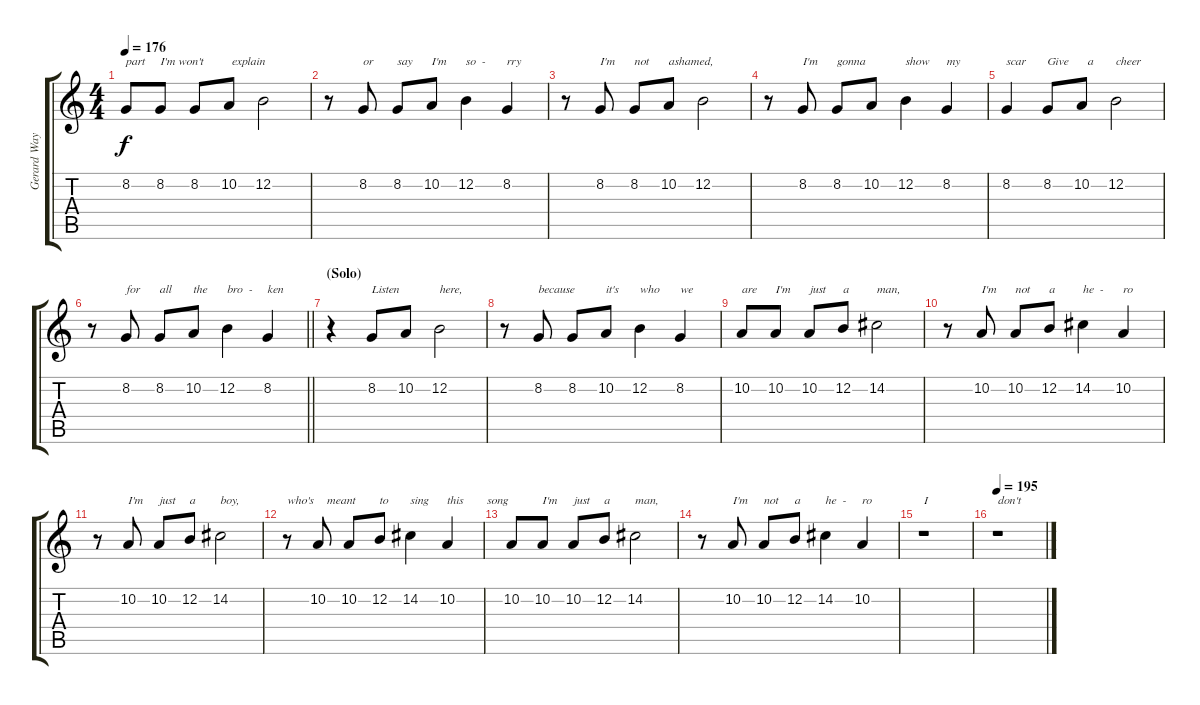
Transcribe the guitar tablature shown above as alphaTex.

\track ("Gerard Way (vocals)" "Gerard Way") {instrument oboe}
\staff {score tabs}
\tuning (E4 B3 G3 D3 A2 E2) {hide}
\ts (4 4)
\tempo 176
\clef g2
\ks c
8.2.8{txt "part" dy f} 8.2.8{txt "I'm won't"} 8.2.8 10.2.8{txt " explain"} 12.2.2 |
r.8 8.2.8{txt "or"} 8.2.8{txt "say"} 10.2.8{txt "I'm"} 12.2.4{txt "so  -"} 8.2.4{txt "rry"} |
r.8 8.2.8{txt "I'm"} 8.2.8{txt "not"} 10.2.8{txt "ashamed,"} 12.2.2 |
r.8 8.2.8{txt "I'm"} 8.2.8{txt "gonna"} 10.2.8 12.2.4{txt "show"} 8.2.4{txt "my"} |
8.2.4{txt "scar"} 8.2.8{txt "Give"} 10.2.8{txt "  a"} 12.2.2{txt "cheer"} |
\barLineRight lightlight
r.8 8.2.8{txt "for"} 8.2.8{txt "all"} 10.2.8{txt "the"} 12.2.4{txt "bro  -"} 8.2.4{txt "ken"} |
\section ("" "(Solo)")
r.4 8.2.8{txt "Listen"} 10.2.8 12.2.2{txt "here,"} |
r.8 8.2.8{txt "because"} 8.2.8 10.2.8{txt "it's"} 12.2.4{txt "who"} 8.2.4{txt "we"} |
10.2.8{txt "are"} 10.2.8{txt "I'm"} 10.2.8{txt "just"} 12.2.8{txt "a"} 14.2.2{txt "man,"} |
r.8 10.2.8{txt "I'm"} 10.2.8{txt "not"} 12.2.8{txt "a"} 14.2.4{txt "he  -"} 10.2.4{txt "ro"} |
r.8 10.2.8{txt "I'm"} 10.2.8{txt "just"} 12.2.8{txt "a"} 14.2.2{txt "boy,"} |
r.8{txt "who's"} 10.2.8{txt "   meant"} 10.2.8 12.2.8{txt "to"} 14.2.4{txt "sing"} 10.2.4{txt "this        song"} |
10.2.8 10.2.8{txt "I'm"} 10.2.8{txt "just"} 12.2.8{txt "a"} 14.2.2{txt "man,"} |
r.8 10.2.8{txt "I'm"} 10.2.8{txt "not"} 12.2.8{txt "a"} 14.2.4{txt "he  -"} 10.2.4{txt "ro"} |
r.1{txt "I"} |
\tempo 195
r.1{txt "don't"}
